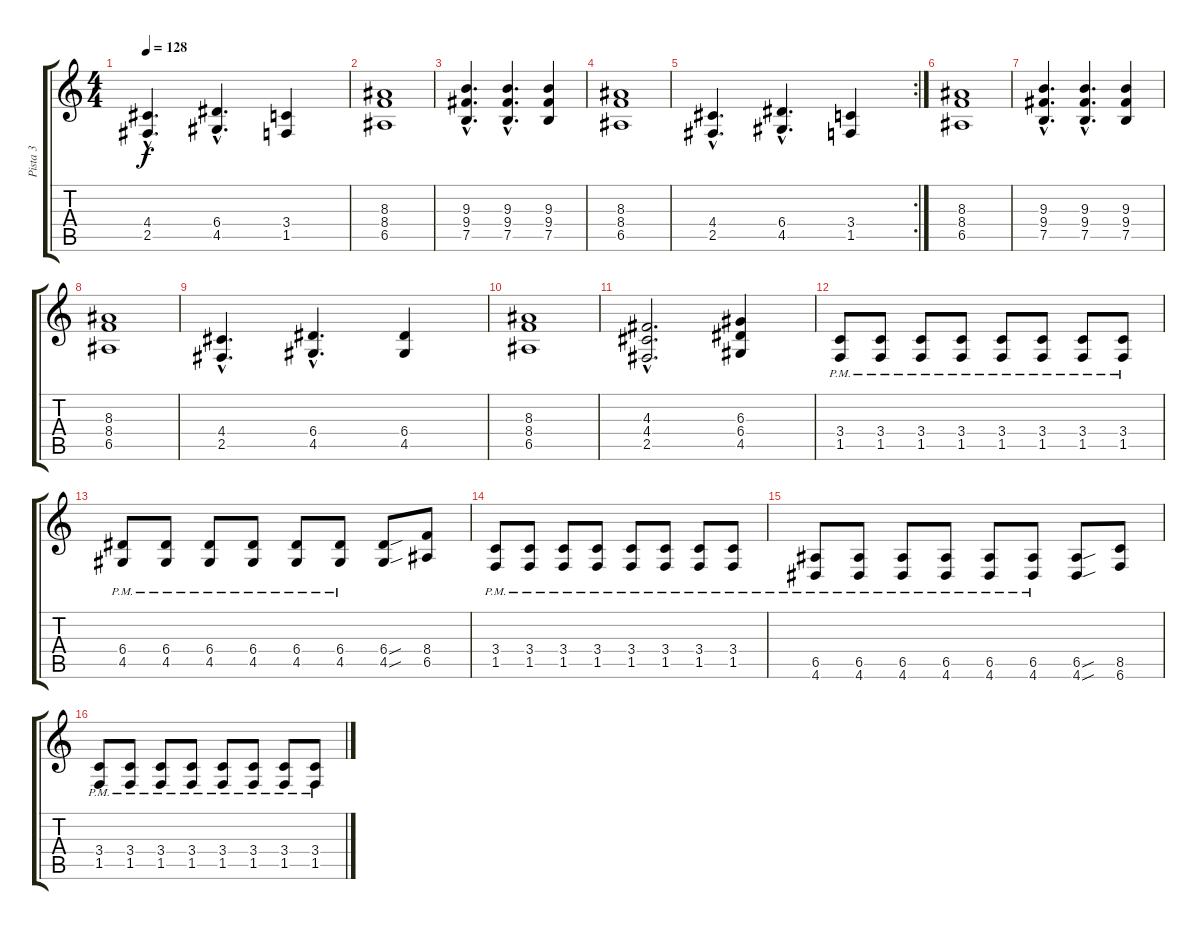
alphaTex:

\track ("Pista 3" "Pista 3") {instrument distortionguitar}
\staff {score tabs}
\tuning (B3 Gb3 D3 A2 E2 B1) {hide}
\ts (4 4)
\tempo 128
\clef g2
\ks c
(4.4{hac} 2.5{hac}).4{d dy f} (6.4{hac} 4.5{hac}).4{d} (3.4 1.5).4 |
(8.3 8.4 6.5).1 |
(9.3{hac} 9.4{hac} 7.5{hac}).4{d} (9.3{hac} 9.4{hac} 7.5{hac}).4{d} (9.3 9.4 7.5).4 |
(8.3 8.4 6.5).1 |
\rc 2
(4.4{hac} 2.5{hac}).4{d} (6.4{hac} 4.5{hac}).4{d} (3.4 1.5).4 |
(8.3 8.4 6.5).1 |
(9.3{hac} 9.4{hac} 7.5{hac}).4{d} (9.3{hac} 9.4{hac} 7.5{hac}).4{d} (9.3 9.4 7.5).4 |
(8.3 8.4 6.5).1 |
(4.4{hac} 2.5{hac}).4{d} (6.4{hac} 4.5{hac}).4{d} (6.4 4.5).4 |
(8.3 8.4 6.5).1 |
(4.3{hac} 4.4{hac} 2.5{hac}).2{d} (6.3 6.4 4.5).4 |
(3.4{pm} 1.5{pm}).8 (3.4{pm} 1.5{pm}).8 (3.4{pm} 1.5{pm}).8 (3.4{pm} 1.5{pm}).8 (3.4{pm} 1.5{pm}).8 (3.4{pm} 1.5{pm}).8 (3.4{pm} 1.5{pm}).8 (3.4{pm} 1.5{pm}).8 |
(6.4{pm} 4.5{pm}).8 (6.4{pm} 4.5{pm}).8 (6.4{pm} 4.5{pm}).8 (6.4{pm} 4.5{pm}).8 (6.4{pm} 4.5{pm}).8 (6.4{pm} 4.5{pm}).8 (6.4{sou} 4.5{sou}).8 (8.4 6.5).8 |
(3.4{pm} 1.5{pm}).8 (3.4{pm} 1.5{pm}).8 (3.4{pm} 1.5{pm}).8 (3.4{pm} 1.5{pm}).8 (3.4{pm} 1.5{pm}).8 (3.4{pm} 1.5{pm}).8 (3.4{pm} 1.5{pm}).8 (3.4{pm} 1.5{pm}).8 |
(6.5{pm} 4.6{pm}).8 (6.5{pm} 4.6{pm}).8 (6.5{pm} 4.6{pm}).8 (6.5{pm} 4.6{pm}).8 (6.5{pm} 4.6{pm}).8 (6.5{pm} 4.6{pm}).8 (6.5{sou} 4.6{sou}).8 (8.5 6.6).8 |
(3.4{pm} 1.5{pm}).8 (3.4{pm} 1.5{pm}).8 (3.4{pm} 1.5{pm}).8 (3.4{pm} 1.5{pm}).8 (3.4{pm} 1.5{pm}).8 (3.4{pm} 1.5{pm}).8 (3.4{pm} 1.5{pm}).8 (3.4{pm} 1.5{pm}).8
